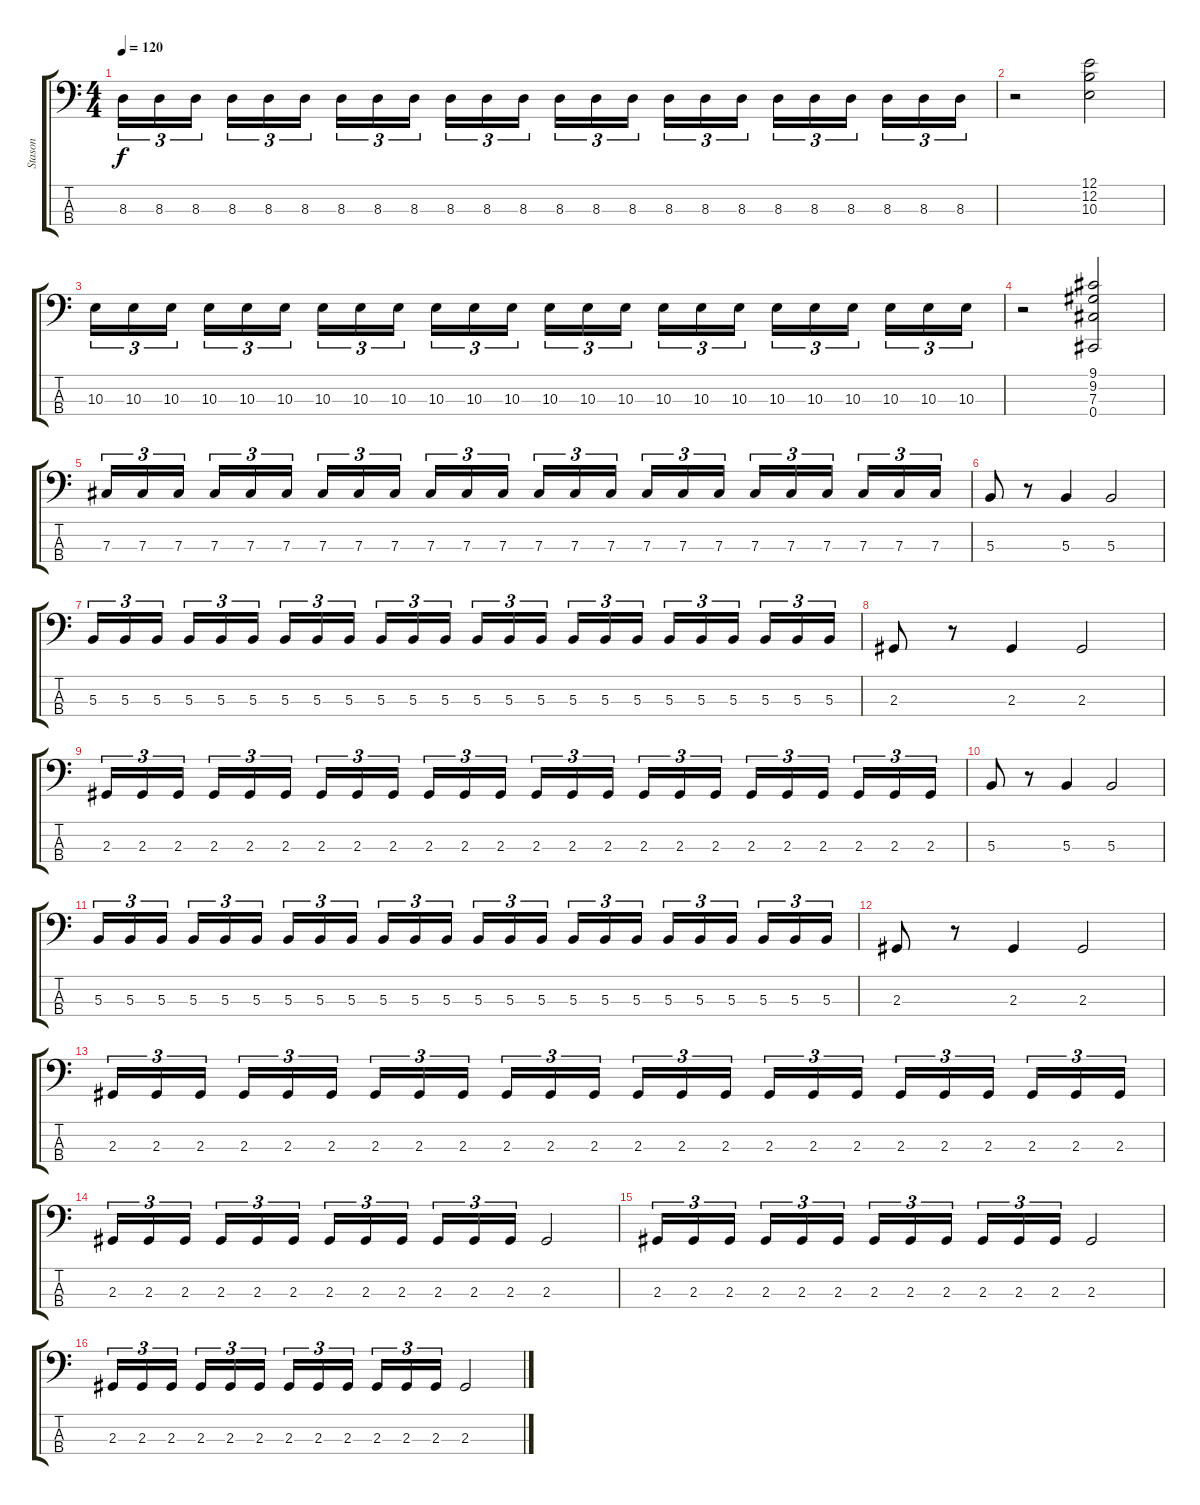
\track ("Stason" "Stason") {instrument electricbassfinger}
\staff {score tabs}
\tuning (E2 B1 Gb1 Db1) {hide}
\ts (4 4)
\tempo 120
\clef f4
\ks c
8.3.16{tu (3 2) dy f} 8.3.16{tu (3 2)} 8.3.16{tu (3 2) beam splitsecondary} 8.3.16{tu (3 2)} 8.3.16{tu (3 2)} 8.3.16{tu (3 2)} 8.3.16{tu (3 2)} 8.3.16{tu (3 2)} 8.3.16{tu (3 2) beam splitsecondary} 8.3.16{tu (3 2)} 8.3.16{tu (3 2)} 8.3.16{tu (3 2)} 8.3.16{tu (3 2)} 8.3.16{tu (3 2)} 8.3.16{tu (3 2) beam splitsecondary} 8.3.16{tu (3 2)} 8.3.16{tu (3 2)} 8.3.16{tu (3 2)} 8.3.16{tu (3 2)} 8.3.16{tu (3 2)} 8.3.16{tu (3 2) beam splitsecondary} 8.3.16{tu (3 2)} 8.3.16{tu (3 2)} 8.3.16{tu (3 2)} |
r.2 (12.1 12.2 10.3).2 |
10.3.16{tu (3 2)} 10.3.16{tu (3 2)} 10.3.16{tu (3 2) beam splitsecondary} 10.3.16{tu (3 2)} 10.3.16{tu (3 2)} 10.3.16{tu (3 2)} 10.3.16{tu (3 2)} 10.3.16{tu (3 2)} 10.3.16{tu (3 2) beam splitsecondary} 10.3.16{tu (3 2)} 10.3.16{tu (3 2)} 10.3.16{tu (3 2)} 10.3.16{tu (3 2)} 10.3.16{tu (3 2)} 10.3.16{tu (3 2) beam splitsecondary} 10.3.16{tu (3 2)} 10.3.16{tu (3 2)} 10.3.16{tu (3 2)} 10.3.16{tu (3 2)} 10.3.16{tu (3 2)} 10.3.16{tu (3 2) beam splitsecondary} 10.3.16{tu (3 2)} 10.3.16{tu (3 2)} 10.3.16{tu (3 2)} |
r.2 (9.1 9.2 7.3 0.4).2 |
7.3.16{tu (3 2)} 7.3.16{tu (3 2)} 7.3.16{tu (3 2) beam splitsecondary} 7.3.16{tu (3 2)} 7.3.16{tu (3 2)} 7.3.16{tu (3 2)} 7.3.16{tu (3 2)} 7.3.16{tu (3 2)} 7.3.16{tu (3 2) beam splitsecondary} 7.3.16{tu (3 2)} 7.3.16{tu (3 2)} 7.3.16{tu (3 2)} 7.3.16{tu (3 2)} 7.3.16{tu (3 2)} 7.3.16{tu (3 2) beam splitsecondary} 7.3.16{tu (3 2)} 7.3.16{tu (3 2)} 7.3.16{tu (3 2)} 7.3.16{tu (3 2)} 7.3.16{tu (3 2)} 7.3.16{tu (3 2) beam splitsecondary} 7.3.16{tu (3 2)} 7.3.16{tu (3 2)} 7.3.16{tu (3 2)} |
5.3.8 r.8 5.3.4 5.3.2 |
5.3.16{tu (3 2)} 5.3.16{tu (3 2)} 5.3.16{tu (3 2) beam splitsecondary} 5.3.16{tu (3 2)} 5.3.16{tu (3 2)} 5.3.16{tu (3 2)} 5.3.16{tu (3 2)} 5.3.16{tu (3 2)} 5.3.16{tu (3 2) beam splitsecondary} 5.3.16{tu (3 2)} 5.3.16{tu (3 2)} 5.3.16{tu (3 2)} 5.3.16{tu (3 2)} 5.3.16{tu (3 2)} 5.3.16{tu (3 2) beam splitsecondary} 5.3.16{tu (3 2)} 5.3.16{tu (3 2)} 5.3.16{tu (3 2)} 5.3.16{tu (3 2)} 5.3.16{tu (3 2)} 5.3.16{tu (3 2) beam splitsecondary} 5.3.16{tu (3 2)} 5.3.16{tu (3 2)} 5.3.16{tu (3 2)} |
2.3.8 r.8 2.3.4 2.3.2 |
2.3.16{tu (3 2)} 2.3.16{tu (3 2)} 2.3.16{tu (3 2) beam splitsecondary} 2.3.16{tu (3 2)} 2.3.16{tu (3 2)} 2.3.16{tu (3 2)} 2.3.16{tu (3 2)} 2.3.16{tu (3 2)} 2.3.16{tu (3 2) beam splitsecondary} 2.3.16{tu (3 2)} 2.3.16{tu (3 2)} 2.3.16{tu (3 2)} 2.3.16{tu (3 2)} 2.3.16{tu (3 2)} 2.3.16{tu (3 2) beam splitsecondary} 2.3.16{tu (3 2)} 2.3.16{tu (3 2)} 2.3.16{tu (3 2)} 2.3.16{tu (3 2)} 2.3.16{tu (3 2)} 2.3.16{tu (3 2) beam splitsecondary} 2.3.16{tu (3 2)} 2.3.16{tu (3 2)} 2.3.16{tu (3 2)} |
5.3.8 r.8 5.3.4 5.3.2 |
5.3.16{tu (3 2)} 5.3.16{tu (3 2)} 5.3.16{tu (3 2) beam splitsecondary} 5.3.16{tu (3 2)} 5.3.16{tu (3 2)} 5.3.16{tu (3 2)} 5.3.16{tu (3 2)} 5.3.16{tu (3 2)} 5.3.16{tu (3 2) beam splitsecondary} 5.3.16{tu (3 2)} 5.3.16{tu (3 2)} 5.3.16{tu (3 2)} 5.3.16{tu (3 2)} 5.3.16{tu (3 2)} 5.3.16{tu (3 2) beam splitsecondary} 5.3.16{tu (3 2)} 5.3.16{tu (3 2)} 5.3.16{tu (3 2)} 5.3.16{tu (3 2)} 5.3.16{tu (3 2)} 5.3.16{tu (3 2) beam splitsecondary} 5.3.16{tu (3 2)} 5.3.16{tu (3 2)} 5.3.16{tu (3 2)} |
2.3.8 r.8 2.3.4 2.3.2 |
2.3.16{tu (3 2)} 2.3.16{tu (3 2)} 2.3.16{tu (3 2) beam splitsecondary} 2.3.16{tu (3 2)} 2.3.16{tu (3 2)} 2.3.16{tu (3 2)} 2.3.16{tu (3 2)} 2.3.16{tu (3 2)} 2.3.16{tu (3 2) beam splitsecondary} 2.3.16{tu (3 2)} 2.3.16{tu (3 2)} 2.3.16{tu (3 2)} 2.3.16{tu (3 2)} 2.3.16{tu (3 2)} 2.3.16{tu (3 2) beam splitsecondary} 2.3.16{tu (3 2)} 2.3.16{tu (3 2)} 2.3.16{tu (3 2)} 2.3.16{tu (3 2)} 2.3.16{tu (3 2)} 2.3.16{tu (3 2) beam splitsecondary} 2.3.16{tu (3 2)} 2.3.16{tu (3 2)} 2.3.16{tu (3 2)} |
2.3.16{tu (3 2)} 2.3.16{tu (3 2)} 2.3.16{tu (3 2) beam splitsecondary} 2.3.16{tu (3 2)} 2.3.16{tu (3 2)} 2.3.16{tu (3 2)} 2.3.16{tu (3 2)} 2.3.16{tu (3 2)} 2.3.16{tu (3 2) beam splitsecondary} 2.3.16{tu (3 2)} 2.3.16{tu (3 2)} 2.3.16{tu (3 2)} 2.3.2 |
2.3.16{tu (3 2)} 2.3.16{tu (3 2)} 2.3.16{tu (3 2) beam splitsecondary} 2.3.16{tu (3 2)} 2.3.16{tu (3 2)} 2.3.16{tu (3 2)} 2.3.16{tu (3 2)} 2.3.16{tu (3 2)} 2.3.16{tu (3 2) beam splitsecondary} 2.3.16{tu (3 2)} 2.3.16{tu (3 2)} 2.3.16{tu (3 2)} 2.3.2 |
2.3.16{tu (3 2)} 2.3.16{tu (3 2)} 2.3.16{tu (3 2) beam splitsecondary} 2.3.16{tu (3 2)} 2.3.16{tu (3 2)} 2.3.16{tu (3 2)} 2.3.16{tu (3 2)} 2.3.16{tu (3 2)} 2.3.16{tu (3 2) beam splitsecondary} 2.3.16{tu (3 2)} 2.3.16{tu (3 2)} 2.3.16{tu (3 2)} 2.3.2
